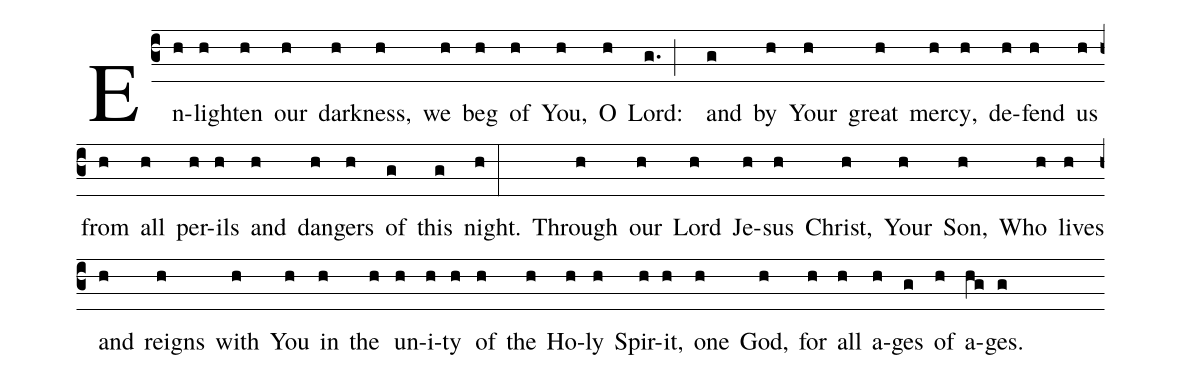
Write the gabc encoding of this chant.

%%
(c3) En(h)light(h)en(h) our(h) dark(h)ness,(h) we(h) beg(h) of(h) You,(h) O(h) Lord:(g.;) and(g) by(h) Your(h) great(h) mer(h)cy,(h) de(h)fend(h) us(h) from(h) all(h) per(h)ils(h) and(h) dan(h)gers(h) of(g) this(g) night.(h:)

Through(h) our(h) Lord(h) Je(h)sus(h) Christ,(h) Your(h) Son,(h) Who(h) lives(h) and(h) reigns(h) with(h) You(h) in(h) the(h) un(h)i(h)ty(h) of(h) the(h) Ho(h)ly(h) Spir(h)it,(h) one(h) God,(h) for(h) all(h) a(h)ges(g) of(h) a(hg)ges.(g)
